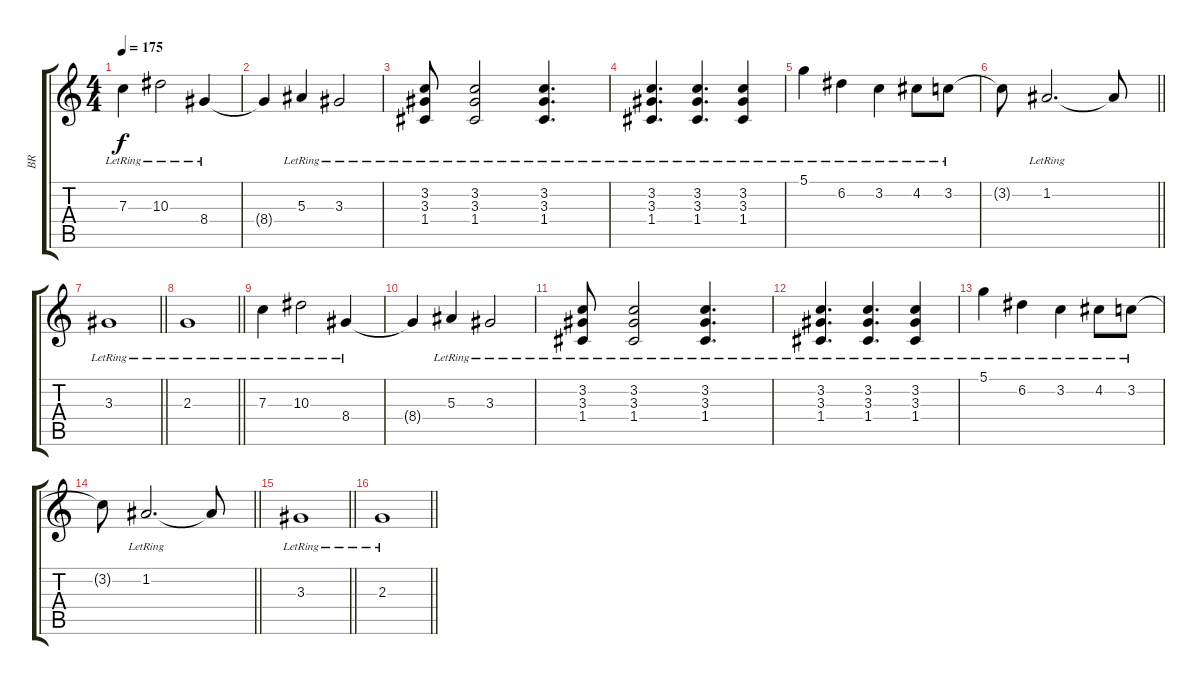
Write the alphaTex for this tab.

\track ("BR" "BR") {instrument acousticguitarsteel}
\staff {score tabs}
\tuning (D4 A3 F3 C3 G2 C2) {hide}
\ts (4 4)
\section ("" "")
\tempo 175
\clef g2
\ks c
7.3{lr}.4{dy f} 10.3{lr}.2 8.4{lr}.4 |
8.4{t}.4 5.3{lr}.4 3.3{lr}.2 |
(3.2{lr} 3.3{lr} 1.4{lr}).8 (3.2{lr} 3.3{lr} 1.4{lr}).2 (3.2{lr} 3.3{lr} 1.4{lr}).4{d} |
(3.2{lr} 3.3{lr} 1.4{lr}).4{d} (3.2{lr} 3.3{lr} 1.4{lr}).4{d} (3.2{lr} 3.3{lr} 1.4{lr}).4 |
5.1{lr}.4 6.2{lr}.4 3.2{lr}.4 4.2{lr}.8 3.2{lr}.8 |
\barLineRight lightlight
3.2{t}.8 1.2{lr}.2{d} 1.2{t}.8 |
\barLineRight lightlight
3.3{lr}.1 |
\barLineRight lightlight
2.3{lr}.1 |
\section ("" "")
7.3{lr}.4 10.3{lr}.2 8.4{lr}.4 |
8.4{t}.4 5.3{lr}.4 3.3{lr}.2 |
(3.2{lr} 3.3{lr} 1.4{lr}).8 (3.2{lr} 3.3{lr} 1.4{lr}).2 (3.2{lr} 3.3{lr} 1.4{lr}).4{d} |
(3.2{lr} 3.3{lr} 1.4{lr}).4{d} (3.2{lr} 3.3{lr} 1.4{lr}).4{d} (3.2{lr} 3.3{lr} 1.4{lr}).4 |
5.1{lr}.4 6.2{lr}.4 3.2{lr}.4 4.2{lr}.8 3.2{lr}.8 |
\barLineRight lightlight
3.2{t}.8 1.2{lr}.2{d} 1.2{t}.8 |
\section ("" "")
\barLineRight lightlight
3.3{lr}.1 |
\barLineRight lightlight
2.3{lr}.1
